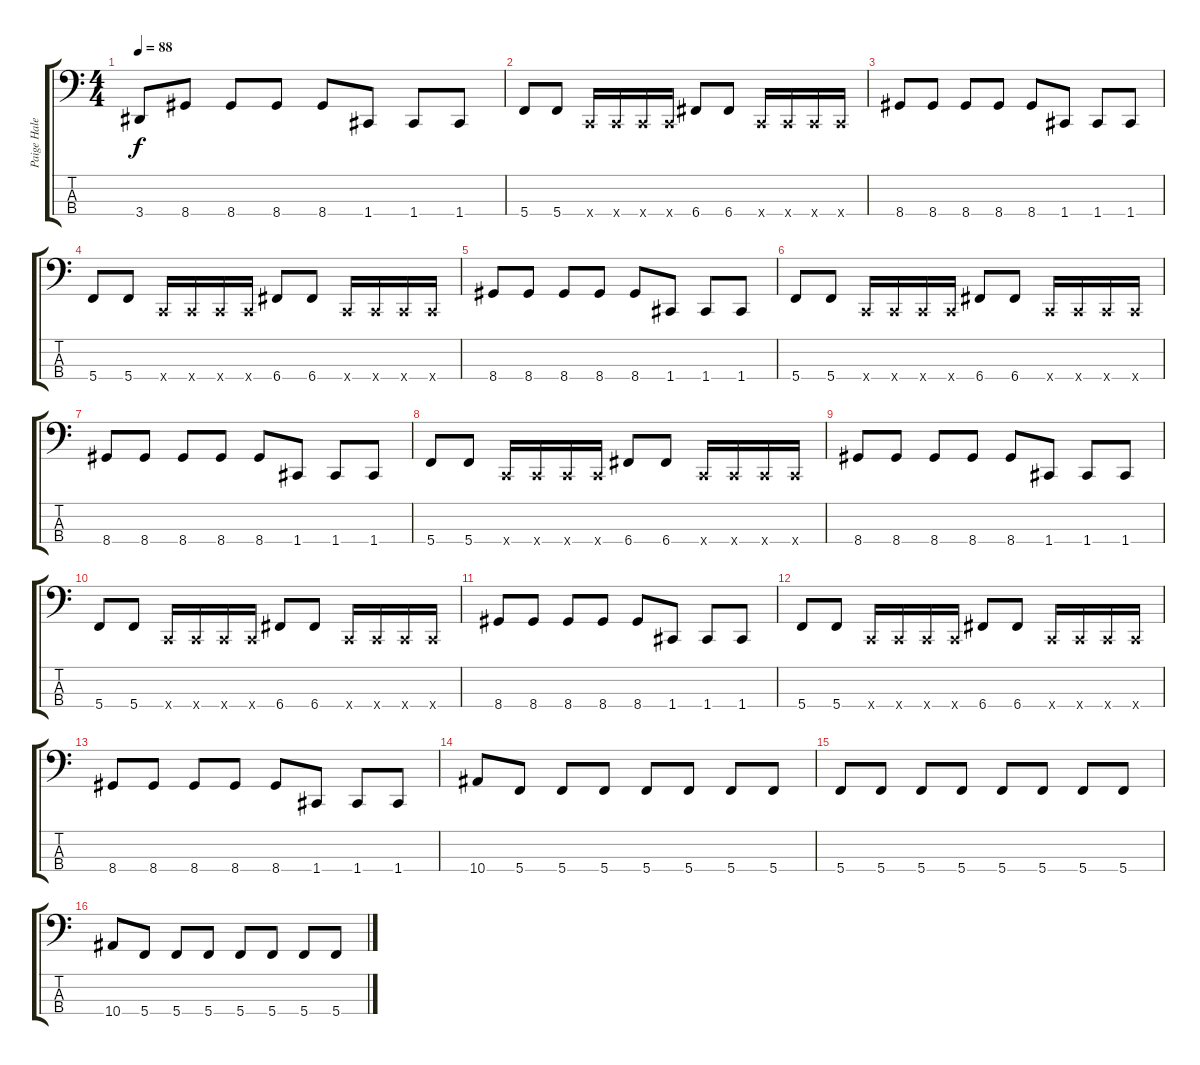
\track ("Paige Haley - Bass" "Paige Hale") {instrument electricbassfinger}
\staff {score tabs}
\tuning (F2 C2 G1 C1) {hide}
\ts (4 4)
\tempo 88
\clef f4
\ks c
3.4.8{dy f} 8.4.8 8.4.8 8.4.8 8.4.8 1.4.8 1.4.8 1.4.8 |
5.4.8 5.4.8 0.4{x}.16 0.4{x}.16 0.4{x}.16 0.4{x}.16 6.4.8 6.4.8 0.4{x}.16 0.4{x}.16 0.4{x}.16 0.4{x}.16 |
8.4.8 8.4.8 8.4.8 8.4.8 8.4.8 1.4.8 1.4.8 1.4.8 |
5.4.8 5.4.8 0.4{x}.16 0.4{x}.16 0.4{x}.16 0.4{x}.16 6.4.8 6.4.8 0.4{x}.16 0.4{x}.16 0.4{x}.16 0.4{x}.16 |
8.4.8 8.4.8 8.4.8 8.4.8 8.4.8 1.4.8 1.4.8 1.4.8 |
5.4.8 5.4.8 0.4{x}.16 0.4{x}.16 0.4{x}.16 0.4{x}.16 6.4.8 6.4.8 0.4{x}.16 0.4{x}.16 0.4{x}.16 0.4{x}.16 |
8.4.8 8.4.8 8.4.8 8.4.8 8.4.8 1.4.8 1.4.8 1.4.8 |
5.4.8 5.4.8 0.4{x}.16 0.4{x}.16 0.4{x}.16 0.4{x}.16 6.4.8 6.4.8 0.4{x}.16 0.4{x}.16 0.4{x}.16 0.4{x}.16 |
8.4.8 8.4.8 8.4.8 8.4.8 8.4.8 1.4.8 1.4.8 1.4.8 |
5.4.8 5.4.8 0.4{x}.16 0.4{x}.16 0.4{x}.16 0.4{x}.16 6.4.8 6.4.8 0.4{x}.16 0.4{x}.16 0.4{x}.16 0.4{x}.16 |
8.4.8 8.4.8 8.4.8 8.4.8 8.4.8 1.4.8 1.4.8 1.4.8 |
5.4.8 5.4.8 0.4{x}.16 0.4{x}.16 0.4{x}.16 0.4{x}.16 6.4.8 6.4.8 0.4{x}.16 0.4{x}.16 0.4{x}.16 0.4{x}.16 |
8.4.8 8.4.8 8.4.8 8.4.8 8.4.8 1.4.8 1.4.8 1.4.8 |
10.4.8 5.4.8 5.4.8 5.4.8 5.4.8 5.4.8 5.4.8 5.4.8 |
5.4.8 5.4.8 5.4.8 5.4.8 5.4.8 5.4.8 5.4.8 5.4.8 |
10.4.8 5.4.8 5.4.8 5.4.8 5.4.8 5.4.8 5.4.8 5.4.8
